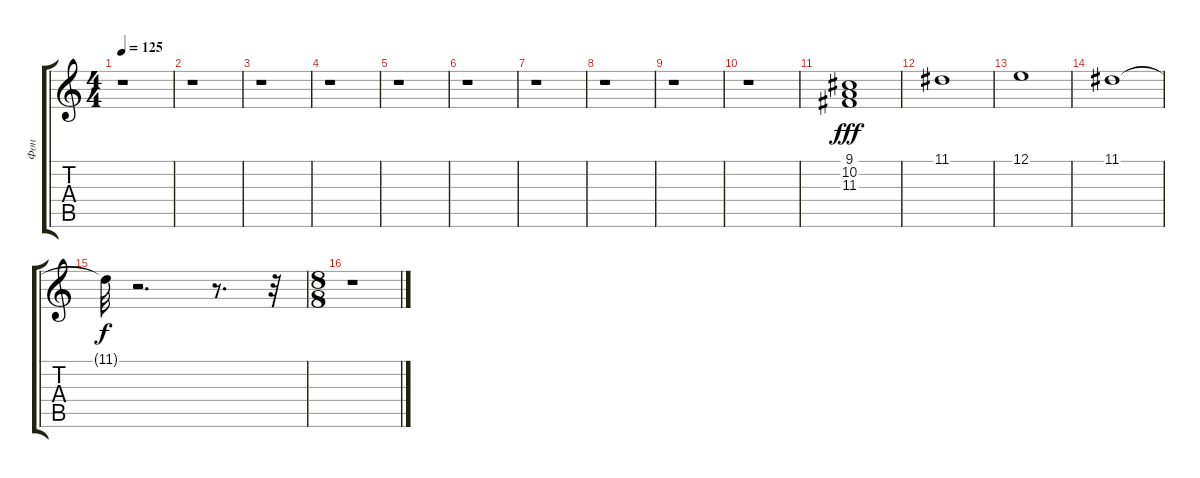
\track ("Фон" "Фон") {instrument pad2warm}
\staff {score tabs}
\tuning (E4 B3 G3 D3 A2 E2) {hide}
\ts (4 4)
\tempo 125
\clef g2
\ks c
r.1{dy f} |
r.1 |
r.1 |
r.1 |
r.1 |
r.1 |
r.1 |
r.1 |
r.1 |
r.1 |
(9.1 10.2 11.3).1{dy fff} |
11.1.1 |
12.1.1 |
11.1.1 |
11.1{t}.32{dy f} r.2{d} r.8{d} r.32 |
\ts (8 8)
r.1
